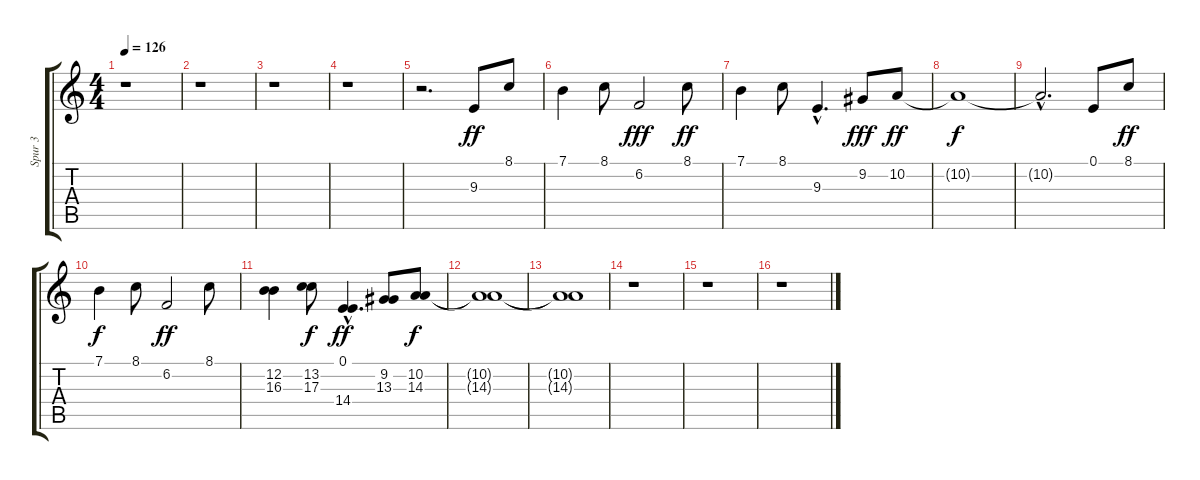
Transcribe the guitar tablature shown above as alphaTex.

\track ("Spur 3" "Spur 3") {instrument stringensemble1}
\staff {score tabs}
\tuning (E4 B3 G3 D3 A2 E2) {hide}
\ts (4 4)
\tempo 126
\clef g2
\ks c
r.1{dy ff instrument stringensemble1} |
r.1 |
r.1 |
r.1 |
r.2{d} 9.3.8 8.1.8 |
7.1.4 8.1.8 6.2.2{dy fff} 8.1.8{dy ff} |
7.1.4 8.1.8 9.3{hac}.4{d} 9.2.8{dy fff} 10.2.8{dy ff} |
10.2{t}.1{dy f} |
10.2{hac t}.2{d} 0.1.8 8.1.8{dy ff} |
7.1.4{dy f} 8.1.8 6.2.2{dy ff} 8.1.8 |
(12.2 16.3).4{instrument stringensemble1} (13.2 17.3).8{dy f} (0.1{hac} 14.4{hac}).4{d dy ff} (9.2 13.3).8 (10.2 14.3).8{dy f} |
(10.2{t} 14.3{t}).1 |
(10.2{t} 14.3{t}).1 |
r.1 |
r.1 |
r.1
